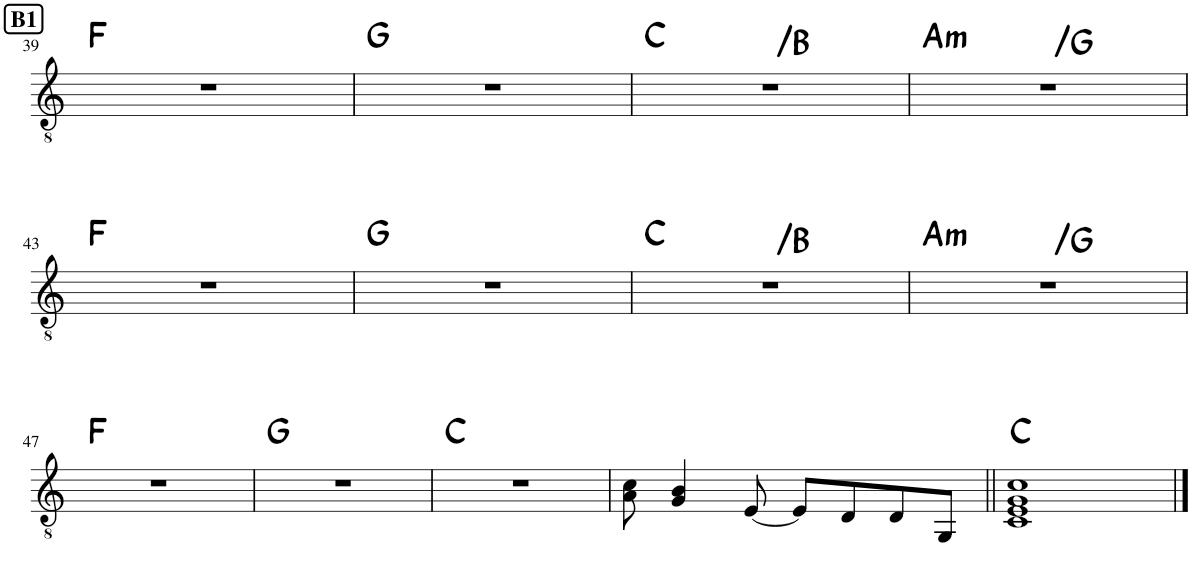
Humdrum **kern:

**kern	**harte
*part1	*part1
*staff1	*
*I"Classical Guitar	*
*I'Guit.	*
!!LO:PB:g=z
*clefGv2	*
*k[]	*
*M4/4	*
!!LO:REH:place=s1:a:B:cj:fs=11:t=B1
=39	=39
1r	F:maj
=40	=40
1r	G:maj
=41	=41
!	!LO:H:n=2:kt=N.C.
1r	C:maj N
=42	=42
!	!LO:H:n=1:kt=m
!	!LO:H:n=2:kt=N.C.
1r	A:min N
!!LO:LB:g=z
=43	=43
1r	F:maj
=44	=44
1r	G:maj
=45	=45
!	!LO:H:n=2:kt=N.C.
1r	C:maj N
=46	=46
!	!LO:H:n=1:kt=m
!	!LO:H:n=2:kt=N.C.
1r	A:min N
!!LO:LB:g=z
=47	=47
1r	F:maj
=48	=48
1r	G:maj
=49	=49
1r	C:maj
=50	=50
8A\ 8c\	.
4G/ 4B/	.
[8E/	.
8E/L]	.
8D/	.
8D/	.
8GG/J	.
=51||	=51||
1C 1E 1G 1c	C:maj
==	==
*-	*-
